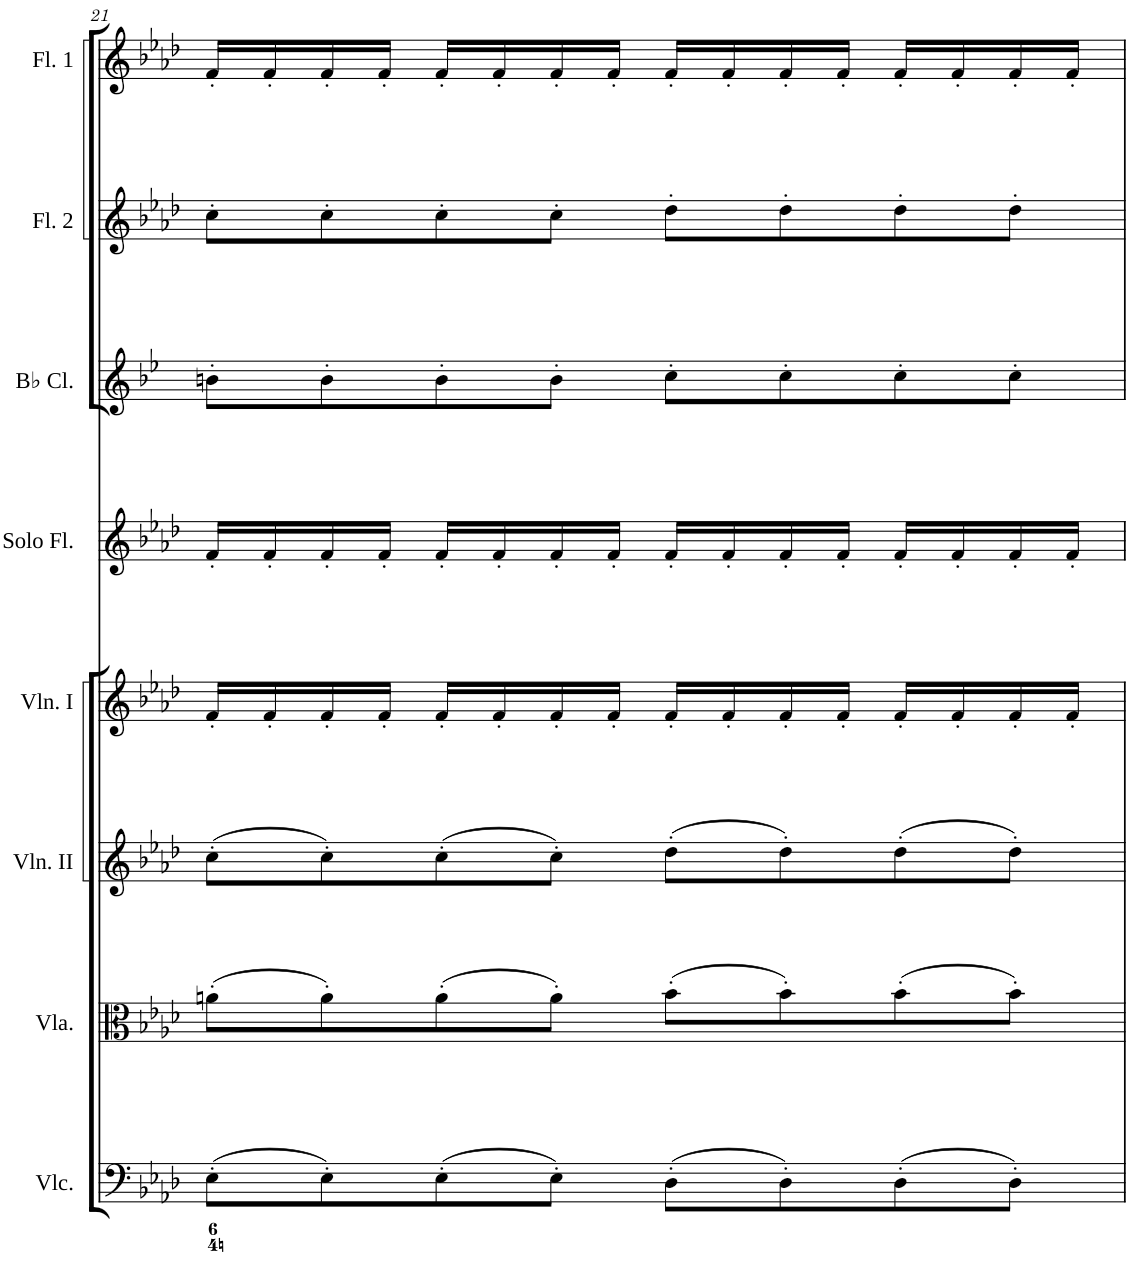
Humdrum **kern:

**kern	**kern	**kern	**kern	**kern	**kern	**kern	**kern
*part8	*part7	*part6	*part5	*part4	*part3	*part2	*part1
*staff8	*staff7	*staff6	*staff5	*staff4	*staff3	*staff2	*staff1
*I"Violoncello	*I"Viola	*I"Violin II	*I"Violin I	*I"Solo Flute	*I"Bb Clarinet	*I"Flute 2	*I"Flute 1
*I'Vlc.	*I'Vla.	*I'Vln. II	*I'Vln. I	*I'Solo Fl.	*I'Bb Cl.	*I'Fl. 2	*I'Fl. 1
!!LO:PB:g=z
*clefF4	*clefC3	*clefG2	*clefG2	*clefG2	*clefG2	*clefG2	*clefG2
*	*	*	*	*	*Trd1c2	*	*
*k[b-e-a-d-]	*k[b-e-a-d-]	*k[b-e-a-d-]	*k[b-e-a-d-]	*k[b-e-a-d-]	*k[b-e-]	*k[b-e-a-d-]	*k[b-e-a-d-]
*M4/4	*M4/4	*M4/4	*M4/4	*M4/4	*M4/4	*M4/4	*M4/4
*met(c)	*met(c)	*met(c)	*met(c)	*met(c)	*met(c)	*met(c)	*met(c)
=21	=21	=21	=21	=21	=21	=21	=21
(8E-'\L	(8an'\L	(8cc'\L	16f'/LL	16f'/LL	8bn'\L	8cc'\L	16f'/LL
.	.	.	16f'/	16f'/	.	.	16f'/
8E-'\)	8a'\)	8cc'\)	16f'/	16f'/	8b'\	8cc'\	16f'/
.	.	.	16f'/JJ	16f'/JJ	.	.	16f'/JJ
(8E-'\	(8a'\	(8cc'\	16f'/LL	16f'/LL	8b'\	8cc'\	16f'/LL
.	.	.	16f'/	16f'/	.	.	16f'/
8E-'\J)	8a'\J)	8cc'\J)	16f'/	16f'/	8b'\J	8cc'\J	16f'/
.	.	.	16f'/JJ	16f'/JJ	.	.	16f'/JJ
(8D-'\L	(8b-'\L	(8dd-'\L	16f'/LL	16f'/LL	8cc'\L	8dd-'\L	16f'/LL
.	.	.	16f'/	16f'/	.	.	16f'/
8D-'\)	8b-'\)	8dd-'\)	16f'/	16f'/	8cc'\	8dd-'\	16f'/
.	.	.	16f'/JJ	16f'/JJ	.	.	16f'/JJ
(8D-'\	(8b-'\	(8dd-'\	16f'/LL	16f'/LL	8cc'\	8dd-'\	16f'/LL
.	.	.	16f'/	16f'/	.	.	16f'/
8D-'\J)	8b-'\J)	8dd-'\J)	16f'/	16f'/	8cc'\J	8dd-'\J	16f'/
.	.	.	16f'/JJ	16f'/JJ	.	.	16f'/JJ
=	=	=	=	=	=	=	=
*-	*-	*-	*-	*-	*-	*-	*-
